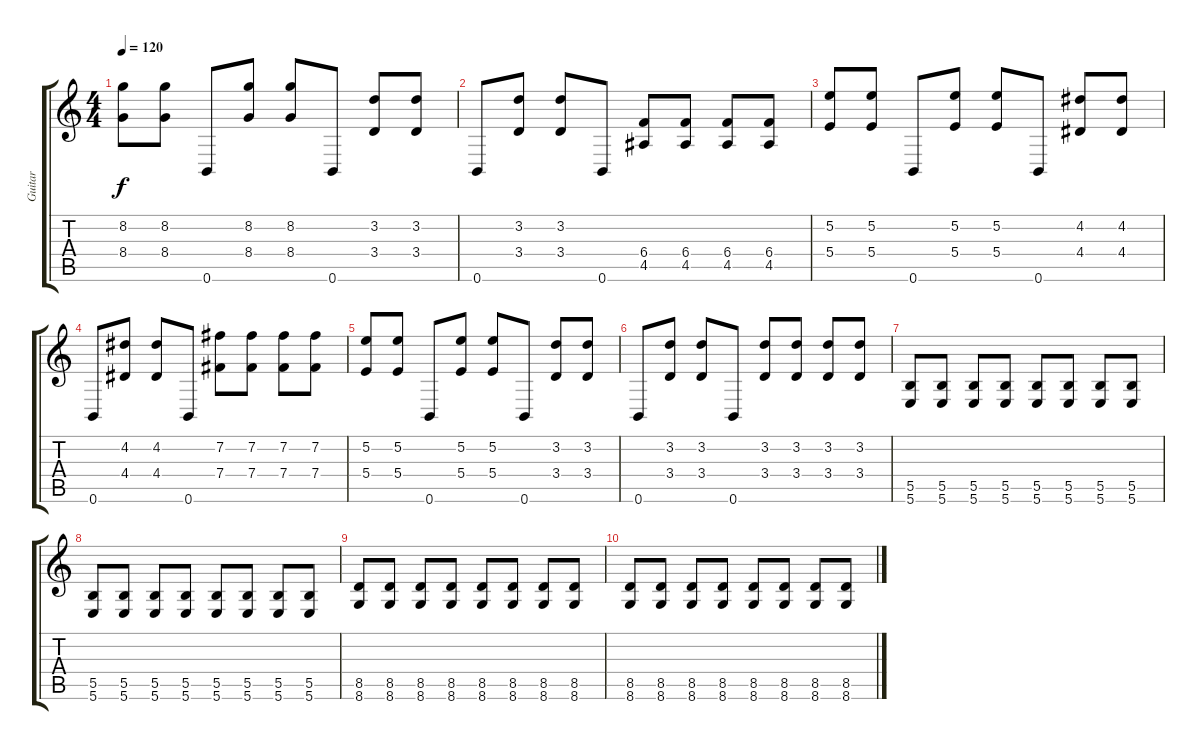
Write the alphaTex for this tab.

\track ("Guitar" "Guitar") {instrument distortionguitar}
\staff {score tabs}
\tuning (Eb4 B3 Gb3 B2 Gb2 B1) {hide}
\ts (4 4)
\tempo 120
\clef g2
\ks c
(8.2 8.4).8{dy f} (8.2 8.4).8 0.6.8 (8.2 8.4).8 (8.2 8.4).8 0.6.8 (3.2 3.4).8 (3.2 3.4).8 |
0.6.8 (3.2 3.4).8 (3.2 3.4).8 0.6.8 (6.4 4.5).8 (6.4 4.5).8 (6.4 4.5).8 (6.4 4.5).8 |
(5.2 5.4).8 (5.2 5.4).8 0.6.8 (5.2 5.4).8 (5.2 5.4).8 0.6.8 (4.2 4.4).8 (4.2 4.4).8 |
0.6.8 (4.2 4.4).8 (4.2 4.4).8 0.6.8 (7.2 7.4).8 (7.2 7.4).8 (7.2 7.4).8 (7.2 7.4).8 |
(5.2 5.4).8 (5.2 5.4).8 0.6.8 (5.2 5.4).8 (5.2 5.4).8 0.6.8 (3.2 3.4).8 (3.2 3.4).8 |
0.6.8 (3.2 3.4).8 (3.2 3.4).8 0.6.8 (3.2 3.4).8 (3.2 3.4).8 (3.2 3.4).8 (3.2 3.4).8 |
(5.5 5.6).8 (5.5 5.6).8 (5.5 5.6).8 (5.5 5.6).8 (5.5 5.6).8 (5.5 5.6).8 (5.5 5.6).8 (5.5 5.6).8 |
(5.5 5.6).8 (5.5 5.6).8 (5.5 5.6).8 (5.5 5.6).8 (5.5 5.6).8 (5.5 5.6).8 (5.5 5.6).8 (5.5 5.6).8 |
(8.5 8.6).8 (8.5 8.6).8 (8.5 8.6).8 (8.5 8.6).8 (8.5 8.6).8 (8.5 8.6).8 (8.5 8.6).8 (8.5 8.6).8 |
(8.5 8.6).8 (8.5 8.6).8 (8.5 8.6).8 (8.5 8.6).8 (8.5 8.6).8 (8.5 8.6).8 (8.5 8.6).8 (8.5 8.6).8
